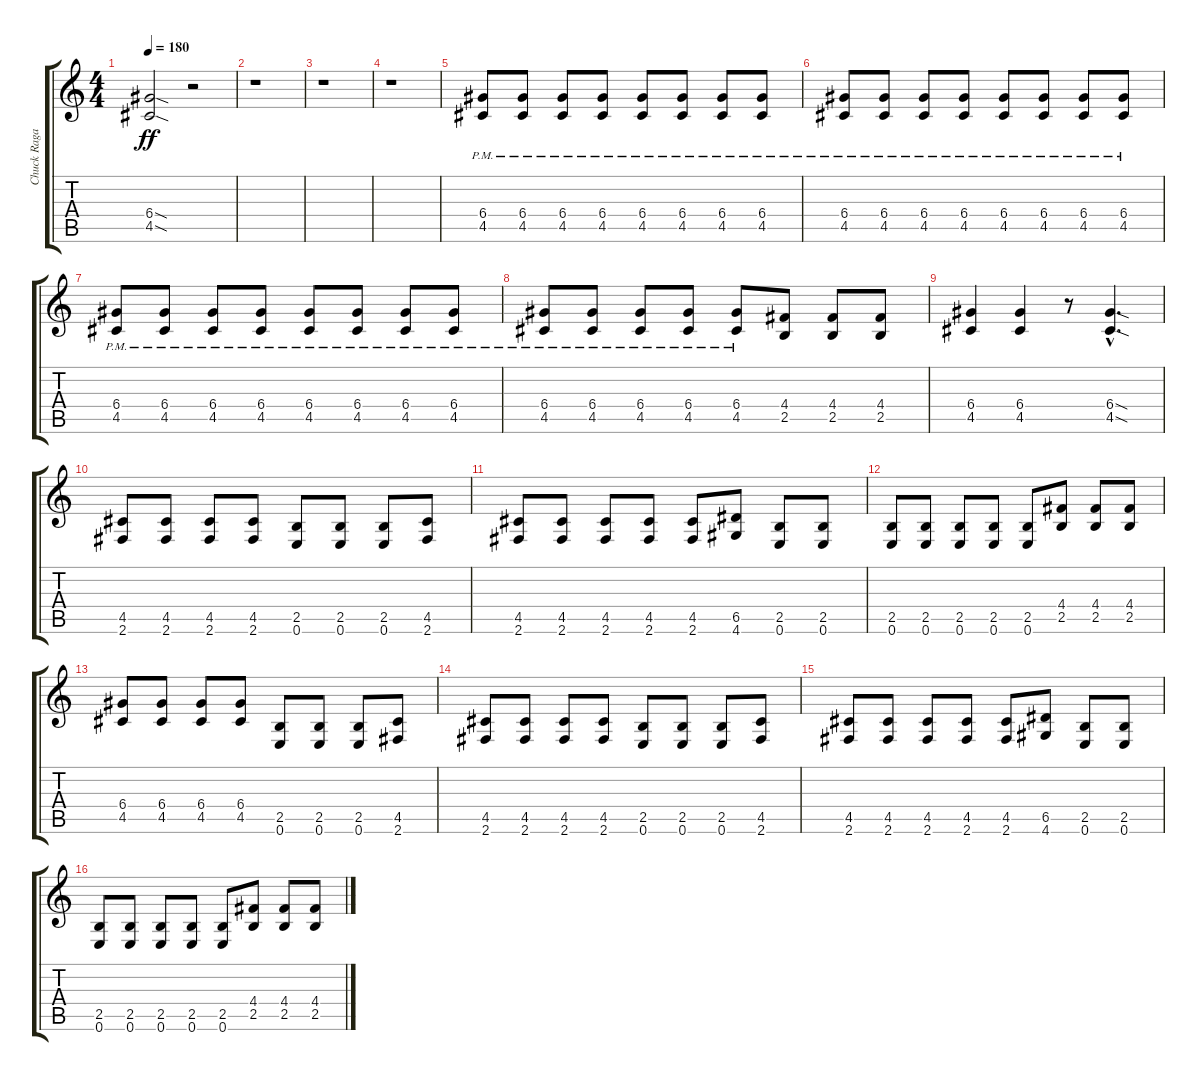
\track ("Chuck Ragan" "Chuck Raga") {instrument distortionguitar}
\staff {score tabs}
\tuning (E4 B3 G3 D3 A2 E2) {hide}
\ts (4 4)
\tempo 180
\clef g2
\ks c
(6.4{sod} 4.5{sod}).2{dy ff} r.2 |
r.1 |
r.1 |
r.1 |
(6.4{pm} 4.5{pm}).8 (6.4{pm} 4.5{pm}).8 (6.4{pm} 4.5{pm}).8 (6.4{pm} 4.5{pm}).8 (6.4{pm} 4.5{pm}).8 (6.4{pm} 4.5{pm}).8 (6.4{pm} 4.5{pm}).8 (6.4{pm} 4.5{pm}).8 |
(6.4{pm} 4.5{pm}).8 (6.4{pm} 4.5{pm}).8 (6.4{pm} 4.5{pm}).8 (6.4{pm} 4.5{pm}).8 (6.4{pm} 4.5{pm}).8 (6.4{pm} 4.5{pm}).8 (6.4{pm} 4.5{pm}).8 (6.4{pm} 4.5{pm}).8 |
(6.4{pm} 4.5{pm}).8 (6.4{pm} 4.5{pm}).8 (6.4{pm} 4.5{pm}).8 (6.4{pm} 4.5{pm}).8 (6.4{pm} 4.5{pm}).8 (6.4{pm} 4.5{pm}).8 (6.4{pm} 4.5{pm}).8 (6.4{pm} 4.5{pm}).8 |
(6.4{pm} 4.5{pm}).8 (6.4{pm} 4.5{pm}).8 (6.4{pm} 4.5{pm}).8 (6.4 4.5{pm}).8 (6.4 4.5{pm}).8 (4.4 2.5).8 (4.4 2.5).8 (4.4 2.5).8 |
(6.4 4.5).4 (6.4 4.5).4 r.8 (6.4{sod hac} 4.5{sod hac}).4{d} |
(4.5 2.6).8 (4.5 2.6).8 (4.5 2.6).8 (4.5 2.6).8 (2.5 0.6).8 (2.5 0.6).8 (2.5 0.6).8 (4.5 2.6).8 |
(4.5 2.6).8 (4.5 2.6).8 (4.5 2.6).8 (4.5 2.6).8 (4.5 2.6).8 (6.5 4.6).8 (2.5 0.6).8 (2.5 0.6).8 |
(2.5 0.6).8 (2.5 0.6).8 (2.5 0.6).8 (2.5 0.6).8 (2.5 0.6).8 (4.4 2.5).8 (4.4 2.5).8 (4.4 2.5).8 |
(6.4 4.5).8 (6.4 4.5).8 (6.4 4.5).8 (6.4 4.5).8 (2.5 0.6).8 (2.5 0.6).8 (2.5 0.6).8 (4.5 2.6).8 |
(4.5 2.6).8 (4.5 2.6).8 (4.5 2.6).8 (4.5 2.6).8 (2.5 0.6).8 (2.5 0.6).8 (2.5 0.6).8 (4.5 2.6).8 |
(4.5 2.6).8 (4.5 2.6).8 (4.5 2.6).8 (4.5 2.6).8 (4.5 2.6).8 (6.5 4.6).8 (2.5 0.6).8 (2.5 0.6).8 |
(2.5 0.6).8 (2.5 0.6).8 (2.5 0.6).8 (2.5 0.6).8 (2.5 0.6).8 (4.4 2.5).8 (4.4 2.5).8 (4.4 2.5).8
